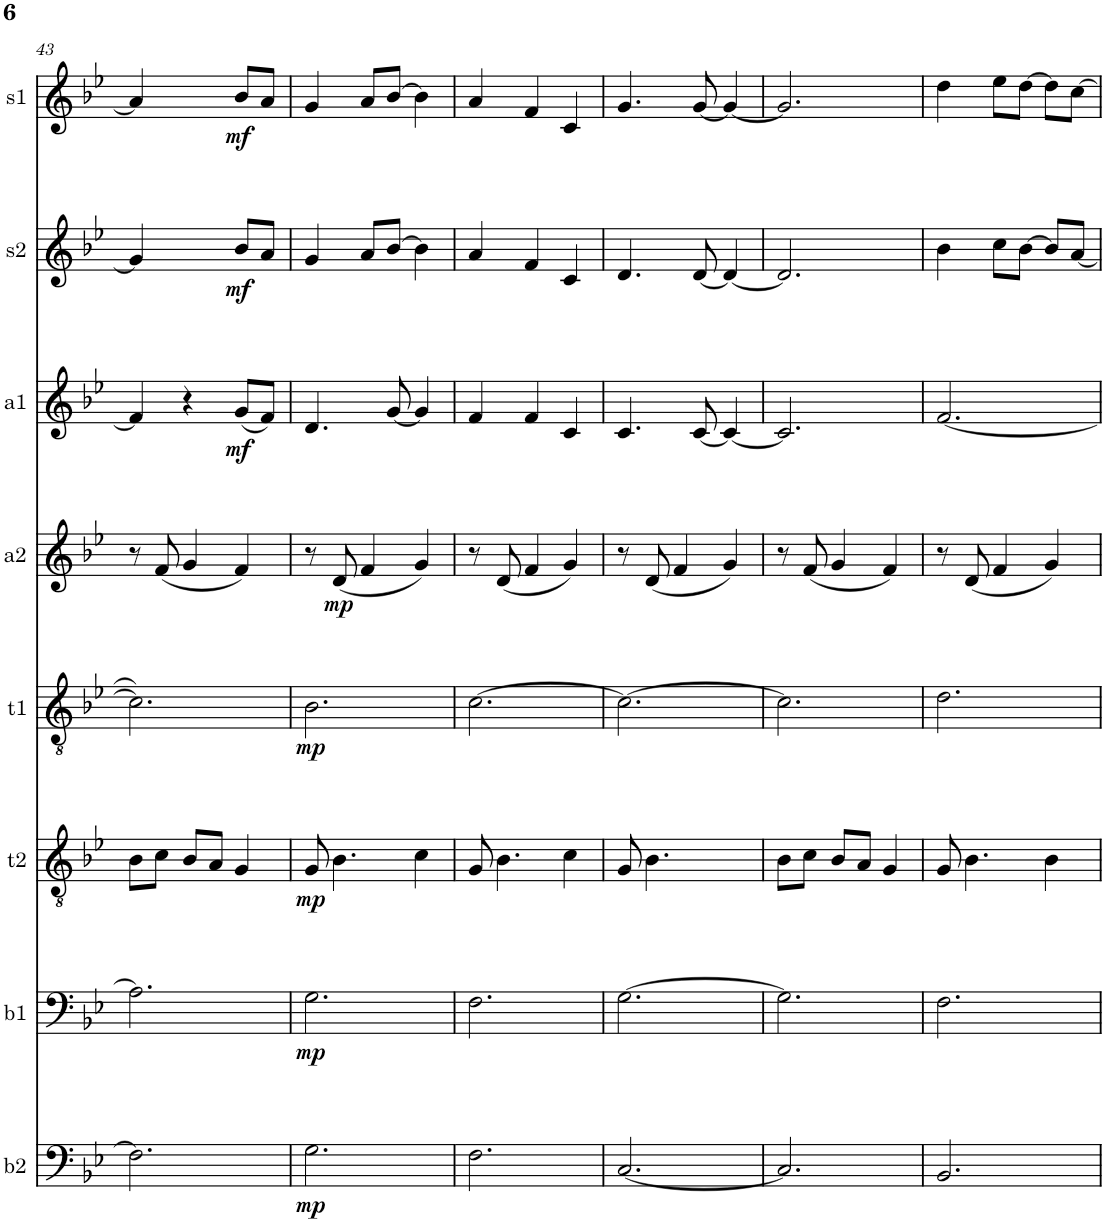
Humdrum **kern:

**kern	**dynam	**kern	**dynam	**kern	**dynam	**kern	**dynam	**kern	**dynam	**kern	**dynam	**kern	**dynam	**kern	**dynam
*part8	*part8	*part7	*part7	*part6	*part6	*part5	*part5	*part4	*part4	*part3	*part3	*part2	*part2	*part1	*part1
*staff8	*staff8	*staff7	*staff7	*staff6	*staff6	*staff5	*staff5	*staff4	*staff4	*staff3	*staff3	*staff2	*staff2	*staff1	*staff1
*I"b2	*	*I"b1	*	*I"t2	*	*I"t1	*	*I"a2	*	*I"a1	*	*I"s2	*	*I"s1	*
*I'b2	*	*I'b1	*	*I't2	*	*I't1	*	*I'a2	*	*I'a1	*	*I's2	*	*I's1	*
!!LO:PB:g=z
*clefF4	*	*clefF4	*	*clefGv2	*	*clefGv2	*	*clefG2	*	*clefG2	*	*clefG2	*	*clefG2	*
*k[b-e-]	*	*k[b-e-]	*	*k[b-e-]	*	*k[b-e-]	*	*k[b-e-]	*	*k[b-e-]	*	*k[b-e-]	*	*k[b-e-]	*
*M3/4	*	*M3/4	*	*M3/4	*	*M3/4	*	*M3/4	*	*M3/4	*	*M3/4	*	*M3/4	*
=43	=43	=43	=43	=43	=43	=43	=43	=43	=43	=43	=43	=43	=43	=43	=43
2.F\]	.	2.A\]	.	8B-\L	.	2.c\]	.	8r	.	4f/]	.	4g/]	.	4a/]	.
.	.	.	.	8c\J	.	.	.	(8f/	.	.	.	.	.	.	.
.	.	.	.	8B-/L	.	.	.	4g/	.	4r	.	4ryy	.	4ryy	.
.	.	.	.	8A/J	.	.	.	.	.	.	.	.	.	.	.
!	!	!	!	!	!	!	!	!	!	!	!LO:DY:b	!	!LO:DY:b	!	!LO:DY:b
.	.	.	.	4G/	.	.	.	4f/)	.	(8g/L	mf	8b-/L	mf	8b-/L	mf
.	.	.	.	.	.	.	.	.	.	8f/J)	.	8a/J	.	8a/J	.
=44	=44	=44	=44	=44	=44	=44	=44	=44	=44	=44	=44	=44	=44	=44	=44
!	!LO:DY:b	!	!LO:DY:b	!	!LO:DY:b	!	!LO:DY:b	!	!	!	!	!	!	!	!
2.G\	mp	2.G\	mp	8G/	mp	2.B-\	mp	8r	.	4.d/	.	4g/	.	4g/	.
!	!	!	!	!	!	!	!	!	!LO:DY:b	!	!	!	!	!	!
.	.	.	.	4.B-\	.	.	.	(8d/	mp	.	.	.	.	.	.
.	.	.	.	.	.	.	.	4f/	.	.	.	8a/L	.	8a/L	.
.	.	.	.	.	.	.	.	.	.	[8g/	.	[8b-/J	.	[8b-/J	.
.	.	.	.	4c\	.	.	.	4g/)	.	4g/]	.	4b-\]	.	4b-\]	.
=45	=45	=45	=45	=45	=45	=45	=45	=45	=45	=45	=45	=45	=45	=45	=45
2.F\	.	2.F\	.	8G/	.	[2.c\	.	8r	.	4f/	.	4a/	.	4a/	.
.	.	.	.	4.B-\	.	.	.	(8d/	.	.	.	.	.	.	.
.	.	.	.	.	.	.	.	4f/	.	4f/	.	4f/	.	4f/	.
.	.	.	.	4c\	.	.	.	4g/)	.	4c/	.	4c/	.	4c/	.
=46	=46	=46	=46	=46	=46	=46	=46	=46	=46	=46	=46	=46	=46	=46	=46
[2.C/	.	[2.G\	.	8G/	.	2.c\_	.	8r	.	4.c/	.	4.d/	.	4.g/	.
.	.	.	.	4.B-\	.	.	.	(8d/	.	.	.	.	.	.	.
.	.	.	.	.	.	.	.	4f/	.	.	.	.	.	.	.
.	.	.	.	.	.	.	.	.	.	[8c/	.	[8d/	.	[8g/	.
.	.	.	.	4ryy	.	.	.	4g/)	.	4c/_	.	4d/_	.	4g/_	.
=47	=47	=47	=47	=47	=47	=47	=47	=47	=47	=47	=47	=47	=47	=47	=47
2.C/]	.	2.G\]	.	8B-\L	.	2.c\]	.	8r	.	2.c/]	.	2.d/]	.	2.g/]	.
.	.	.	.	8c\J	.	.	.	(8f/	.	.	.	.	.	.	.
.	.	.	.	8B-/L	.	.	.	4g/	.	.	.	.	.	.	.
.	.	.	.	8A/J	.	.	.	.	.	.	.	.	.	.	.
.	.	.	.	4G/	.	.	.	4f/)	.	.	.	.	.	.	.
=48	=48	=48	=48	=48	=48	=48	=48	=48	=48	=48	=48	=48	=48	=48	=48
2.BB-/	.	2.F\	.	8G/	.	2.d\	.	8r	.	[2.f/	.	4b-\	.	4dd\	.
.	.	.	.	4.B-\	.	.	.	(8d/	.	.	.	.	.	.	.
.	.	.	.	.	.	.	.	4f/	.	.	.	8cc\L	.	8ee-\L	.
.	.	.	.	.	.	.	.	.	.	.	.	[8b-\J	.	[8dd\J	.
.	.	.	.	4B-\	.	.	.	4g/)	.	.	.	8b-/L]	.	8dd\L]	.
.	.	.	.	.	.	.	.	.	.	.	.	[8a/J	.	[8cc\J	.
=	=	=	=	=	=	=	=	=	=	=	=	=	=	=	=
*-	*-	*-	*-	*-	*-	*-	*-	*-	*-	*-	*-	*-	*-	*-	*-
